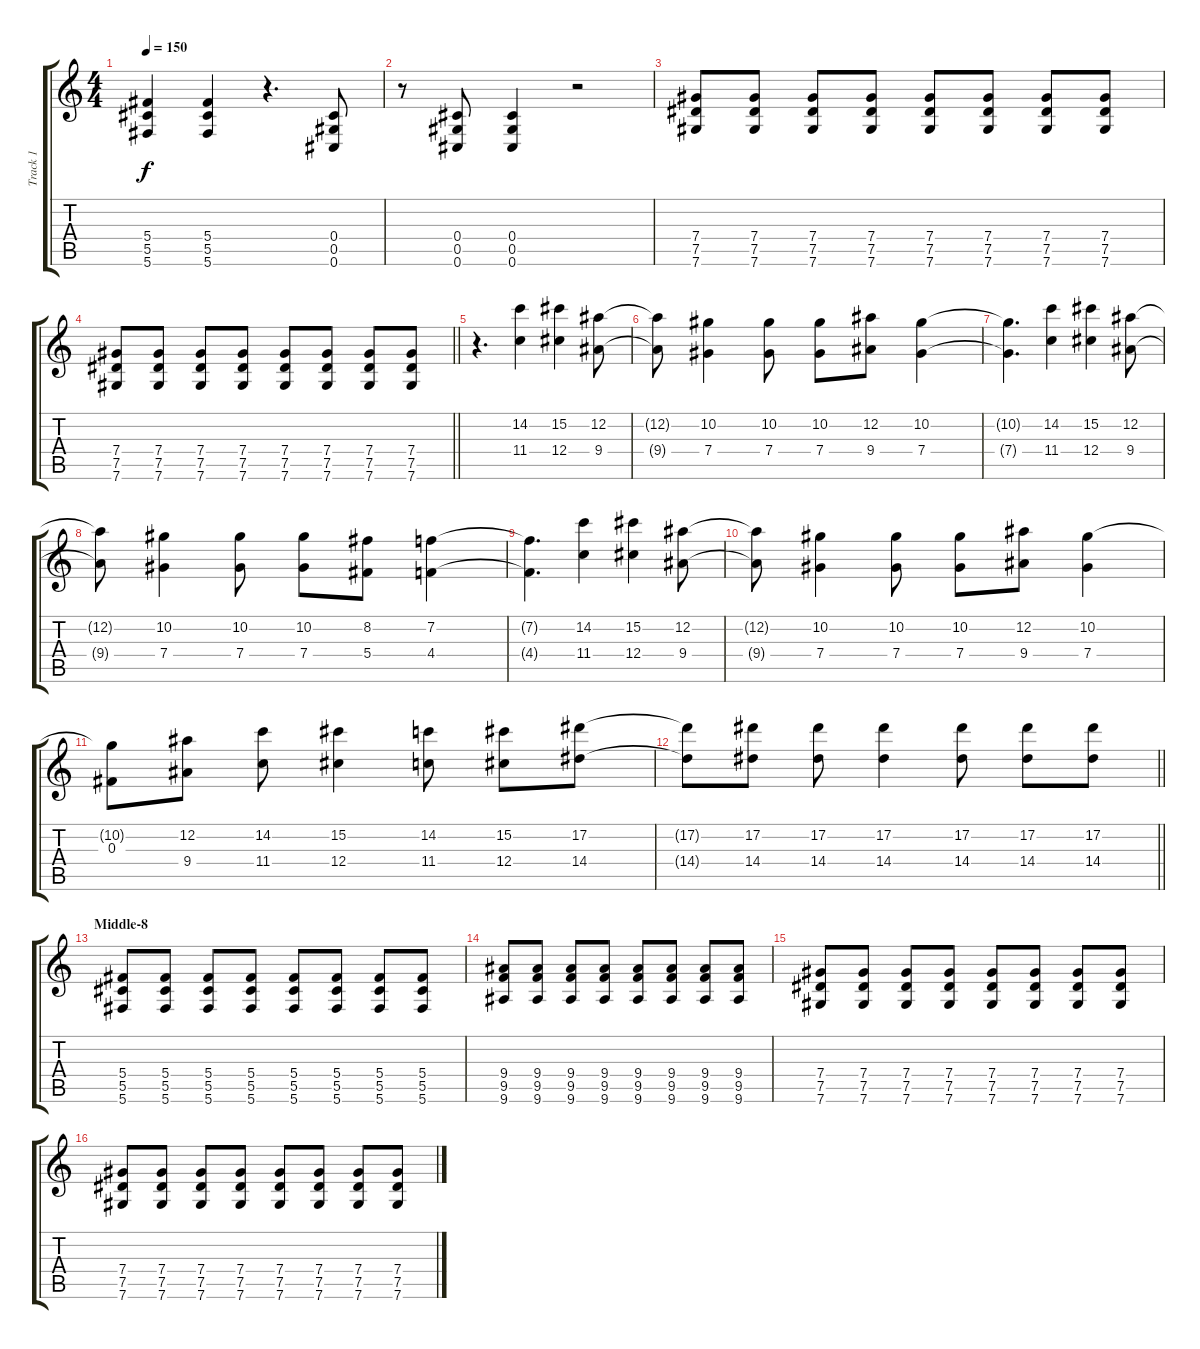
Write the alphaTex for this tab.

\track ("Track 1" "Track 1") {instrument distortionguitar}
\staff {score tabs}
\tuning (Eb4 Bb3 Gb3 Db3 Ab2 Db2) {hide}
\ts (4 4)
\tempo 150
\clef g2
\ks c
(5.4 5.5 5.6).4{dy f} (5.4 5.5 5.6).4 r.4{d} (0.4 0.5 0.6).8 |
r.8 (0.4 0.5 0.6).8 (0.4 0.5 0.6).4 r.2 |
(7.4 7.5 7.6).8 (7.4 7.5 7.6).8 (7.4 7.5 7.6).8 (7.4 7.5 7.6).8 (7.4 7.5 7.6).8 (7.4 7.5 7.6).8 (7.4 7.5 7.6).8 (7.4 7.5 7.6).8 |
\barLineRight lightlight
(7.4 7.5 7.6).8 (7.4 7.5 7.6).8 (7.4 7.5 7.6).8 (7.4 7.5 7.6).8 (7.4 7.5 7.6).8 (7.4 7.5 7.6).8 (7.4 7.5 7.6).8 (7.4 7.5 7.6).8 |
r.4{d} (14.2 11.4).4 (15.2 12.4).4 (12.2 9.4).8 |
(12.2{t} 9.4{t}).8 (10.2 7.4).4 (10.2 7.4).8 (10.2 7.4).8 (12.2 9.4).8 (10.2 7.4).4 |
(10.2{t} 7.4{t}).4{d} (14.2 11.4).4 (15.2 12.4).4 (12.2 9.4).8 |
(12.2{t} 9.4{t}).8 (10.2 7.4).4 (10.2 7.4).8 (10.2 7.4).8 (8.2 5.4).8 (7.2 4.4).4 |
(7.2{t} 4.4{t}).4{d} (14.2 11.4).4 (15.2 12.4).4 (12.2 9.4).8 |
(12.2{t} 9.4{t}).8 (10.2 7.4).4 (10.2 7.4).8 (10.2 7.4).8 (12.2 9.4).8 (10.2 7.4).4 |
(10.2{t} 0.3).8 (12.2 9.4).8 (14.2 11.4).8 (15.2 12.4).4 (14.2 11.4).8 (15.2 12.4).8 (17.2 14.4).8 |
\barLineRight lightlight
(17.2{t} 14.4{t}).8 (17.2 14.4).8 (17.2 14.4).8 (17.2 14.4).4 (17.2 14.4).8 (17.2 14.4).8 (17.2 14.4).8 |
\section ("" "Middle-8")
(5.4 5.5 5.6).8 (5.4 5.5 5.6).8 (5.4 5.5 5.6).8 (5.4 5.5 5.6).8 (5.4 5.5 5.6).8 (5.4 5.5 5.6).8 (5.4 5.5 5.6).8 (5.4 5.5 5.6).8 |
(9.4 9.5 9.6).8 (9.4 9.5 9.6).8 (9.4 9.5 9.6).8 (9.4 9.5 9.6).8 (9.4 9.5 9.6).8 (9.4 9.5 9.6).8 (9.4 9.5 9.6).8 (9.4 9.5 9.6).8 |
(7.4 7.5 7.6).8 (7.4 7.5 7.6).8 (7.4 7.5 7.6).8 (7.4 7.5 7.6).8 (7.4 7.5 7.6).8 (7.4 7.5 7.6).8 (7.4 7.5 7.6).8 (7.4 7.5 7.6).8 |
(7.4 7.5 7.6).8 (7.4 7.5 7.6).8 (7.4 7.5 7.6).8 (7.4 7.5 7.6).8 (7.4 7.5 7.6).8 (7.4 7.5 7.6).8 (7.4 7.5 7.6).8 (7.4 7.5 7.6).8
